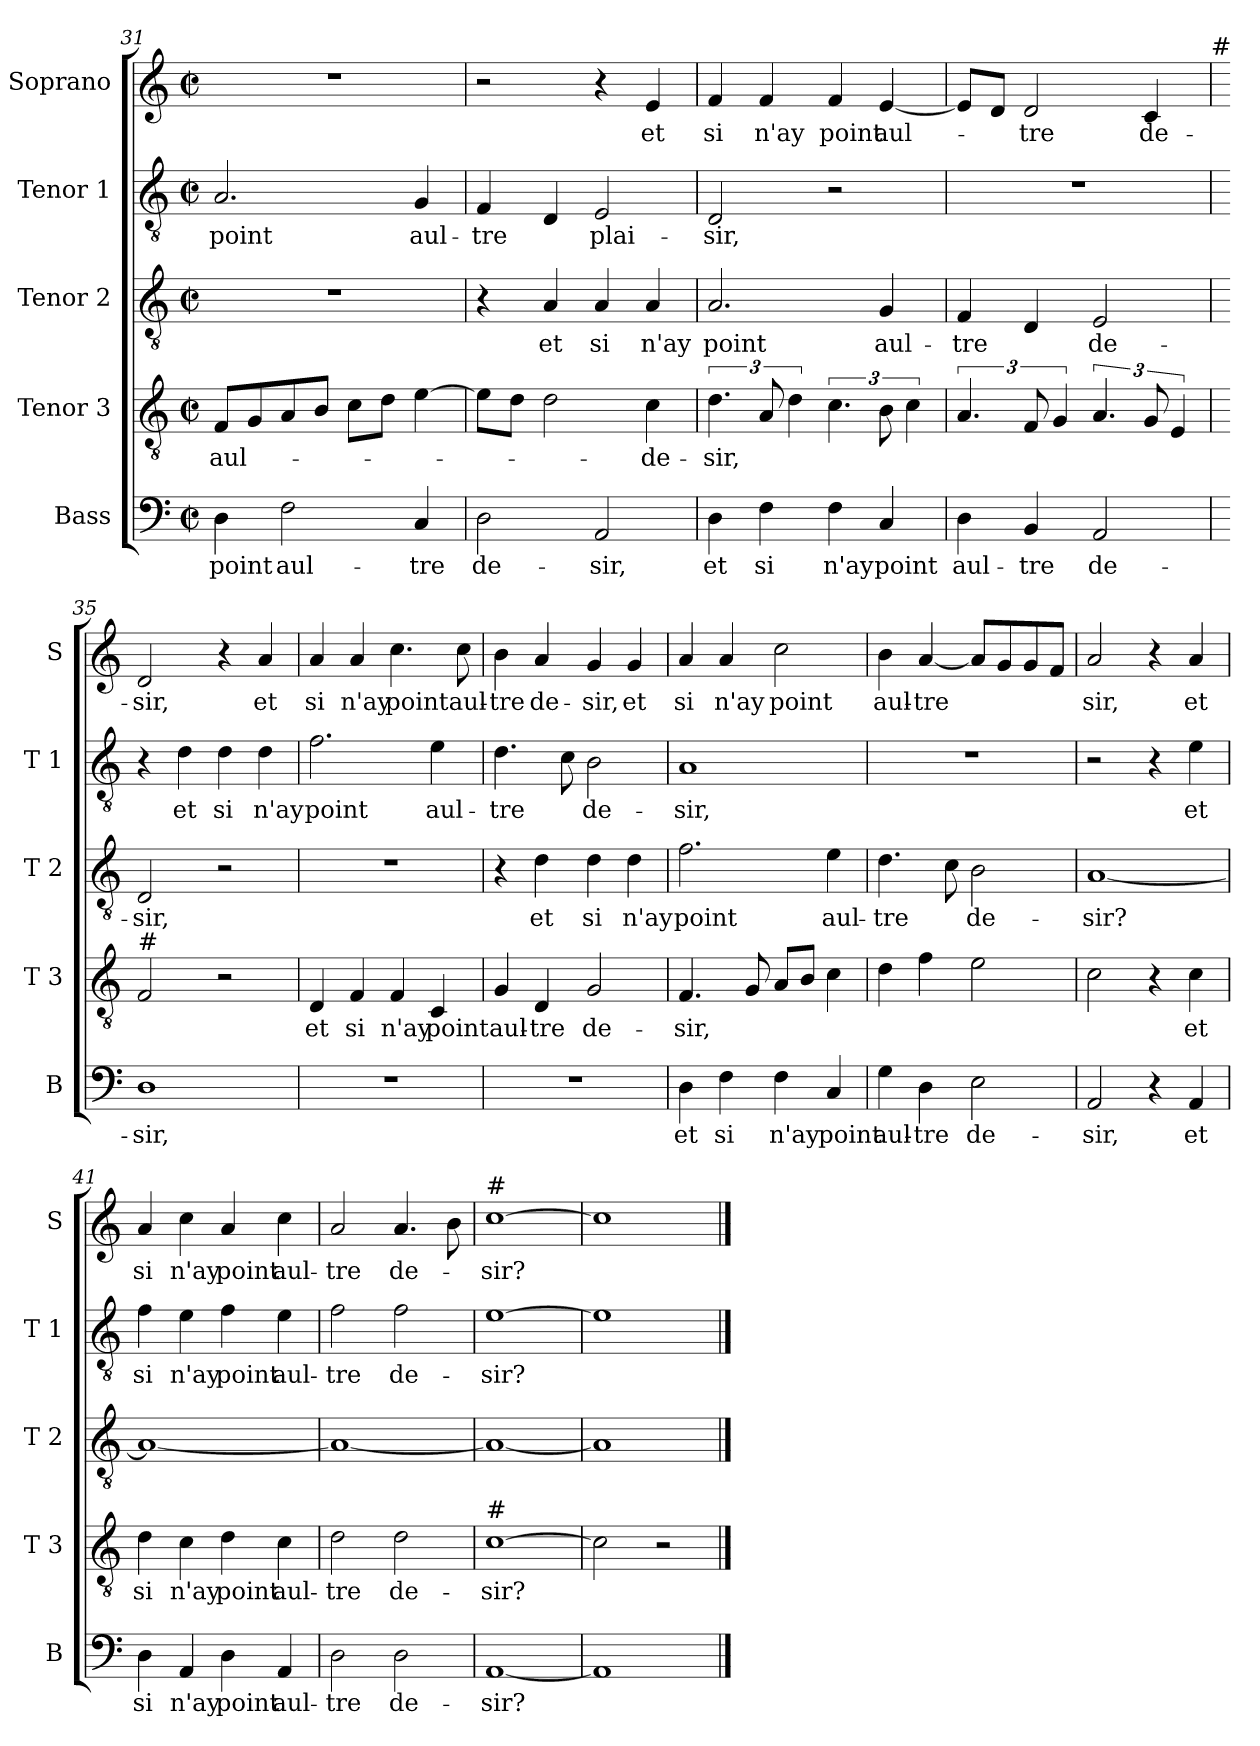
**kern	**text	**kern	**text	**kern	**text	**kern	**text	**kern	**text
*part5	*part5	*part4	*part4	*part3	*part3	*part2	*part2	*part1	*part1
*staff5	*staff5	*staff4	*staff4	*staff3	*staff3	*staff2	*staff2	*staff1	*staff1
*I"Bass	*	*I"Tenor 3	*	*I"Tenor 2	*	*I"Tenor 1	*	*I"Soprano	*
*I'B	*	*I'T 3	*	*I'T 2	*	*I'T 1	*	*I'S	*
!!LO:LB:g=z
*clefF4	*	*clefGv2	*	*clefGv2	*	*clefGv2	*	*clefG2	*
*k[]	*	*k[]	*	*k[]	*	*k[]	*	*k[]	*
*C:	*	*C:	*	*C:	*	*C:	*	*C:	*
*M2/2	*	*M2/2	*	*M2/2	*	*M2/2	*	*M2/2	*
*met(c|)	*	*met(c|)	*	*met(c|)	*	*met(c|)	*	*met(c|)	*
=31	=31	=31	=31	=31	=31	=31	=31	=31	=31
4D\	point	8F/L	aul-	1r	.	2.A/	point	1r	.
.	.	8G/	.	.	.	.	.	.	.
2F\	aul-	8A/	.	.	.	.	.	.	.
.	.	8B/J	.	.	.	.	.	.	.
.	.	8c\L	.	.	.	.	.	.	.
.	.	8d\J	.	.	.	.	.	.	.
4C/	-tre	[4e\	.	.	.	4G/	aul-	.	.
=32	=32	=32	=32	=32	=32	=32	=32	=32	=32
2D\	de-	8e\L]	.	4r	.	4F/	-tre	2r	.
.	.	8d\J	.	.	.	.	.	.	.
.	.	2d\	.	4A/	et	4D/	.	.	.
2AA/	-sir,	.	.	4A/	si	2E/	plai-	4r	.
.	.	4c\	-de-	4A/	n'ay	.	.	4e/	et
=33	=33	=33	=33	=33	=33	=33	=33	=33	=33
4D\	et	6.d\	-sir,	2.A/	point	2D/	-sir,	4f/	si
4F\	si	12A/	.	.	.	.	.	4f/	n'ay
.	.	6d\	.	.	.	.	.	.	.
4F\	n'ay	6.c\	.	.	.	2r	.	4f/	point
4C/	point	12B\	.	4G/	aul-	.	.	[4e/	aul-
.	.	6c\	.	.	.	.	.	.	.
=34	=34	=34	=34	=34	=34	=34	=34	=34	=34
4D\	aul-	6.A/	.	4F/	-tre	1r	.	8e/L]	.
.	.	.	.	.	.	.	.	8d/J	.
4BB/	-tre	12F/	.	4D/	.	.	.	2d/	-tre
.	.	6G/	.	.	.	.	.	.	.
2AA/	de-	6.A/	.	2E/	de-	.	.	.	.
.	.	12G/	.	.	.	.	.	4c/	de-
.	.	6E/	.	.	.	.	.	.	.
!	!	!	!	!	!	!	!	!LO:TX:a:t=#	!
!!LO:PB:g=z
=35	=35	=35	=35	=35	=35	=35	=35	=35	=35
!	!	!LO:TX:a:t=#	!	!	!	!	!	!	!
1D	-sir,	2F/	.	2D/	-sir,	4r	.	2d/	-sir,
.	.	.	.	.	.	4d\	et	.	.
.	.	2r	.	2r	.	4d\	si	4r	.
.	.	.	.	.	.	4d\	n'ay	4a/	et
=36	=36	=36	=36	=36	=36	=36	=36	=36	=36
1r	.	4D/	et	1r	.	2.f\	point	4a/	si
.	.	4F/	si	.	.	.	.	4a/	n'ay
.	.	4F/	n'ay	.	.	.	.	4.cc\	point
.	.	4C/	point	.	.	4e\	aul-	.	.
.	.	.	.	.	.	.	.	8cc\	aul-
=37	=37	=37	=37	=37	=37	=37	=37	=37	=37
1r	.	4G/	aul-	4r	.	4.d\	-tre	4b\	-tre
.	.	4D/	-tre	4d\	et	.	.	4a/	de-
.	.	.	.	.	.	8c\	.	.	.
.	.	2G/	de-	4d\	si	2B\	de-	4g/	-sir,
.	.	.	.	4d\	n'ay	.	.	4g/	et
=38	=38	=38	=38	=38	=38	=38	=38	=38	=38
4D\	et	4.F/	-sir,	2.f\	point	1A	-sir,	4a/	si
4F\	si	.	.	.	.	.	.	4a/	n'ay
.	.	8G/	.	.	.	.	.	.	.
4F\	n'ay	8A/L	.	.	.	.	.	2cc\	point
.	.	8B/J	.	.	.	.	.	.	.
4C/	point	4c\	.	4e\	aul-	.	.	.	.
=39	=39	=39	=39	=39	=39	=39	=39	=39	=39
4G\	aul-	4d\	.	4.d\	-tre	1r	.	4b\	aul-
4D\	-tre	4f\	.	.	.	.	.	[4a/	-tre
.	.	.	.	8c\	.	.	.	.	.
2E\	de-	2e\	.	2B\	de-	.	.	8a/L]	.
.	.	.	.	.	.	.	.	8g/	.
.	.	.	.	.	.	.	.	8g/	.
.	.	.	.	.	.	.	.	8f/J	.
!!LO:LB:g=z
=40	=40	=40	=40	=40	=40	=40	=40	=40	=40
2AA/	-sir,	2c\	.	[1A	-sir?	2r	.	2a/	sir,
4r	.	4r	.	.	.	4r	.	4r	.
4AA/	et	4c\	et	.	.	4e\	et	4a/	et
=41	=41	=41	=41	=41	=41	=41	=41	=41	=41
4D\	si	4d\	si	1A_	.	4f\	si	4a/	si
4AA/	n'ay	4c\	n'ay	.	.	4e\	n'ay	4cc\	n'ay
4D\	point	4d\	point	.	.	4f\	point	4a/	point
4AA/	aul-	4c\	aul-	.	.	4e\	aul-	4cc\	aul-
=42	=42	=42	=42	=42	=42	=42	=42	=42	=42
2D\	-tre	2d\	-tre	1A_	.	2f\	-tre	2a/	-tre
2D\	de-	2d\	de-	.	.	2f\	de-	4.a/	de-
.	.	.	.	.	.	.	.	8b\	.
=43	=43	=43	=43	=43	=43	=43	=43	=43	=43
!	!	!	!	!	!	!	!	!LO:TX:a:t=#	!
!	!	!LO:TX:a:t=#	!	!	!	!	!	!	!
[1AA	-sir?	[1c	-sir?	1A_	.	[1e	-sir?	[1cc	-sir?
=44	=44	=44	=44	=44	=44	=44	=44	=44	=44
1AA]	.	2c\]	.	1A]	.	1e]	.	1cc]	.
.	.	2r	.	.	.	.	.	.	.
==	==	==	==	==	==	==	==	==	==
*-	*-	*-	*-	*-	*-	*-	*-	*-	*-
